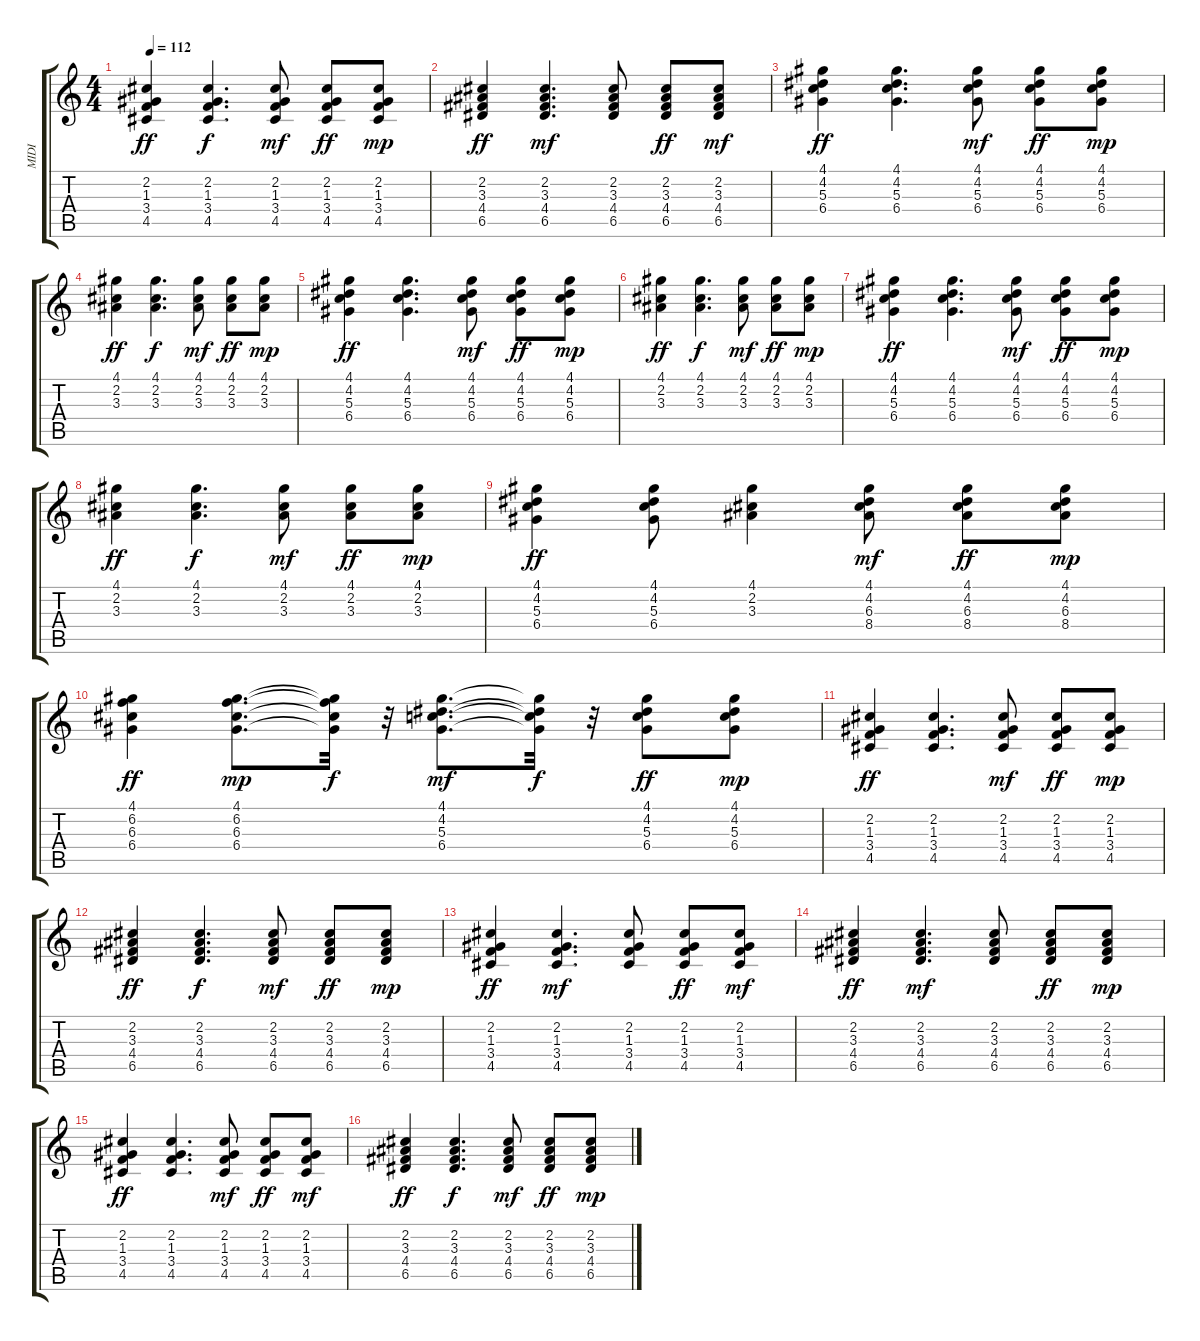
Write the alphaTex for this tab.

\track ("MIDI" "MIDI") {instrument acousticguitarsteel}
\staff {score tabs}
\tuning (E4 B3 G3 D3 A2 E2) {hide}
\ts (4 4)
\tempo 112
\clef g2
\ks c
(2.2 1.3 3.4 4.5).4{dy ff} (2.2 1.3 3.4 4.5).4{d dy f} (2.2 1.3 3.4 4.5).8{dy mf} (2.2 1.3 3.4 4.5).8{dy ff} (2.2 1.3 3.4 4.5).8{dy mp} |
(2.2 3.3 4.4 6.5).4{dy ff} (2.2 3.3 4.4 6.5).4{d dy mf} (2.2 3.3 4.4 6.5).8 (2.2 3.3 4.4 6.5).8{dy ff} (2.2 3.3 4.4 6.5).8{dy mf} |
(4.1 4.2 5.3 6.4).4{dy ff} (4.1 4.2 5.3 6.4).4{d} (4.1 4.2 5.3 6.4).8{dy mf} (4.1 4.2 5.3 6.4).8{dy ff} (4.1 4.2 5.3 6.4).8{dy mp} |
(4.1 2.2 3.3).4{dy ff} (4.1 2.2 3.3).4{d dy f} (4.1 2.2 3.3).8{dy mf} (4.1 2.2 3.3).8{dy ff} (4.1 2.2 3.3).8{dy mp} |
(4.1 4.2 5.3 6.4).4{dy ff} (4.1 4.2 5.3 6.4).4{d} (4.1 4.2 5.3 6.4).8{dy mf} (4.1 4.2 5.3 6.4).8{dy ff} (4.1 4.2 5.3 6.4).8{dy mp} |
(4.1 2.2 3.3).4{dy ff} (4.1 2.2 3.3).4{d dy f} (4.1 2.2 3.3).8{dy mf} (4.1 2.2 3.3).8{dy ff} (4.1 2.2 3.3).8{dy mp} |
(4.1 4.2 5.3 6.4).4{dy ff} (4.1 4.2 5.3 6.4).4{d} (4.1 4.2 5.3 6.4).8{dy mf} (4.1 4.2 5.3 6.4).8{dy ff} (4.1 4.2 5.3 6.4).8{dy mp} |
(4.1 2.2 3.3).4{dy ff} (4.1 2.2 3.3).4{d dy f} (4.1 2.2 3.3).8{dy mf} (4.1 2.2 3.3).8{dy ff} (4.1 2.2 3.3).8{dy mp} |
(4.1 4.2 5.3 6.4).4{dy ff} (4.1 4.2 5.3 6.4).8 (4.1 2.2 3.3).4 (4.1 4.2 6.3 8.4).8{dy mf} (4.1 4.2 6.3 8.4).8{dy ff} (4.1 4.2 6.3 8.4).8{dy mp} |
(4.1 6.2 6.3 6.4).4{dy ff} (4.1 6.2 6.3 6.4).8{d dy mp} (4.1{t} 6.2{t} 6.3{t} 6.4{t}).32{dy f} r.32 (4.1 4.2 5.3 6.4).8{d dy mf} (4.1{t} 4.2{t} 5.3{t} 6.4{t}).32{dy f} r.32 (4.1 4.2 5.3 6.4).8{dy ff} (4.1 4.2 5.3 6.4).8{dy mp} |
(2.2 1.3 3.4 4.5).4{dy ff} (2.2 1.3 3.4 4.5).4{d} (2.2 1.3 3.4 4.5).8{dy mf} (2.2 1.3 3.4 4.5).8{dy ff} (2.2 1.3 3.4 4.5).8{dy mp} |
(2.2 3.3 4.4 6.5).4{dy ff} (2.2 3.3 4.4 6.5).4{d dy f} (2.2 3.3 4.4 6.5).8{dy mf} (2.2 3.3 4.4 6.5).8{dy ff} (2.2 3.3 4.4 6.5).8{dy mp} |
(2.2 1.3 3.4 4.5).4{dy ff} (2.2 1.3 3.4 4.5).4{d dy mf} (2.2 1.3 3.4 4.5).8 (2.2 1.3 3.4 4.5).8{dy ff} (2.2 1.3 3.4 4.5).8{dy mf} |
(2.2 3.3 4.4 6.5).4{dy ff} (2.2 3.3 4.4 6.5).4{d dy mf} (2.2 3.3 4.4 6.5).8 (2.2 3.3 4.4 6.5).8{dy ff} (2.2 3.3 4.4 6.5).8{dy mp} |
(2.2 1.3 3.4 4.5).4{dy ff} (2.2 1.3 3.4 4.5).4{d} (2.2 1.3 3.4 4.5).8{dy mf} (2.2 1.3 3.4 4.5).8{dy ff} (2.2 1.3 3.4 4.5).8{dy mf} |
(2.2 3.3 4.4 6.5).4{dy ff} (2.2 3.3 4.4 6.5).4{d dy f} (2.2 3.3 4.4 6.5).8{dy mf} (2.2 3.3 4.4 6.5).8{dy ff} (2.2 3.3 4.4 6.5).8{dy mp}
